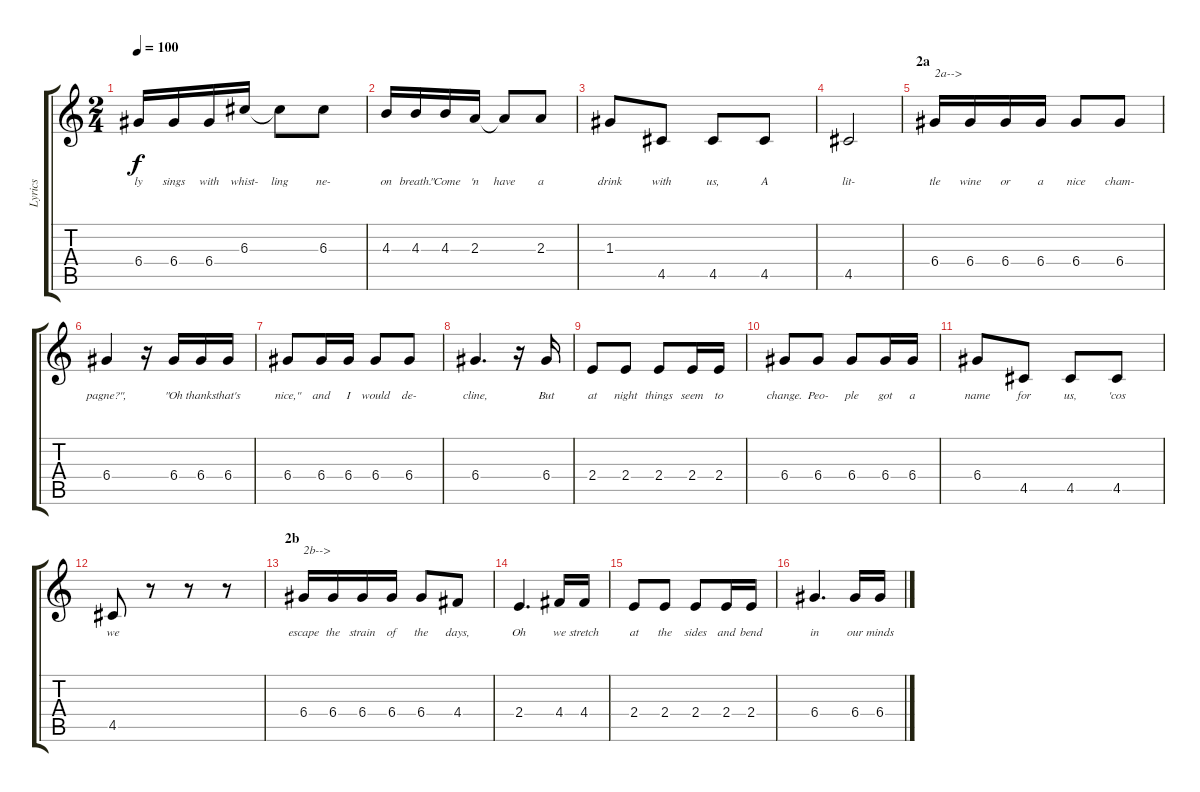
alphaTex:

\track ("Lyrics" "Lyrics") {instrument electricguitarjazz}
\staff {score tabs}
\tuning (E4 B3 G3 D3 A2 E2) {hide}
\ts (2 4)
\tempo 100
\clef g2
\ks c
6.4.16{lyrics (0 "ly") lyrics (1 "") lyrics (2 "") lyrics (3 "") lyrics (4 "") dy f} 6.4.16{lyrics (0 "sings") lyrics (1 "") lyrics (2 "") lyrics (3 "") lyrics (4 "")} 6.4.16{lyrics (0 "with") lyrics (1 "") lyrics (2 "") lyrics (3 "") lyrics (4 "")} 6.3.16{lyrics (0 "whist-") lyrics (1 "") lyrics (2 "") lyrics (3 "") lyrics (4 "")} 6.3{t}.8{lyrics (0 "ling") lyrics (1 "") lyrics (2 "") lyrics (3 "") lyrics (4 "")} 6.3.8{lyrics (0 "ne-") lyrics (1 "") lyrics (2 "") lyrics (3 "") lyrics (4 "")} |
4.3.16{lyrics (0 "on") lyrics (1 "") lyrics (2 "") lyrics (3 "") lyrics (4 "")} 4.3.16{lyrics (0 "breath.") lyrics (1 "") lyrics (2 "") lyrics (3 "") lyrics (4 "")} 4.3.16{lyrics (0 "\"Come") lyrics (1 "") lyrics (2 "") lyrics (3 "") lyrics (4 "")} 2.3.16{lyrics (0 "'n") lyrics (1 "") lyrics (2 "") lyrics (3 "") lyrics (4 "")} 2.3{t}.8{lyrics (0 "have") lyrics (1 "") lyrics (2 "") lyrics (3 "") lyrics (4 "")} 2.3.8{lyrics (0 "a") lyrics (1 "") lyrics (2 "") lyrics (3 "") lyrics (4 "")} |
1.3.8{lyrics (0 "drink") lyrics (1 "") lyrics (2 "") lyrics (3 "") lyrics (4 "")} 4.5.8{lyrics (0 "with") lyrics (1 "") lyrics (2 "") lyrics (3 "") lyrics (4 "")} 4.5.8{lyrics (0 "us,") lyrics (1 "") lyrics (2 "") lyrics (3 "") lyrics (4 "")} 4.5.8{lyrics (0 "A") lyrics (1 "") lyrics (2 "") lyrics (3 "") lyrics (4 "")} |
4.5.2{lyrics (0 "lit-") lyrics (1 "") lyrics (2 "") lyrics (3 "") lyrics (4 "")} |
\section ("" "2a")
6.4.16{txt "2a-->" lyrics (0 "tle") lyrics (1 "") lyrics (2 "") lyrics (3 "") lyrics (4 "")} 6.4.16{lyrics (0 "wine") lyrics (1 "") lyrics (2 "") lyrics (3 "") lyrics (4 "")} 6.4.16{lyrics (0 "or") lyrics (1 "") lyrics (2 "") lyrics (3 "") lyrics (4 "")} 6.4.16{lyrics (0 "a") lyrics (1 "") lyrics (2 "") lyrics (3 "") lyrics (4 "")} 6.4.8{lyrics (0 "nice") lyrics (1 "") lyrics (2 "") lyrics (3 "") lyrics (4 "")} 6.4.8{lyrics (0 "cham-") lyrics (1 "") lyrics (2 "") lyrics (3 "") lyrics (4 "")} |
6.4.4{lyrics (0 "pagne?\",") lyrics (1 "") lyrics (2 "") lyrics (3 "") lyrics (4 "")} r.16 6.4.16{lyrics (0 "\"Oh") lyrics (1 "") lyrics (2 "") lyrics (3 "") lyrics (4 "")} 6.4.16{lyrics (0 "thanks") lyrics (1 "") lyrics (2 "") lyrics (3 "") lyrics (4 "")} 6.4.16{lyrics (0 "that's") lyrics (1 "") lyrics (2 "") lyrics (3 "") lyrics (4 "")} |
6.4.8{lyrics (0 "nice,\"") lyrics (1 "") lyrics (2 "") lyrics (3 "") lyrics (4 "")} 6.4.16{lyrics (0 "and") lyrics (1 "") lyrics (2 "") lyrics (3 "") lyrics (4 "")} 6.4.16{lyrics (0 "I") lyrics (1 "") lyrics (2 "") lyrics (3 "") lyrics (4 "")} 6.4.8{lyrics (0 "would") lyrics (1 "") lyrics (2 "") lyrics (3 "") lyrics (4 "")} 6.4.8{lyrics (0 "de-") lyrics (1 "") lyrics (2 "") lyrics (3 "") lyrics (4 "")} |
6.4.4{d lyrics (0 "cline,") lyrics (1 "") lyrics (2 "") lyrics (3 "") lyrics (4 "")} r.16 6.4.16{lyrics (0 "But") lyrics (1 "") lyrics (2 "") lyrics (3 "") lyrics (4 "")} |
2.4.8{lyrics (0 "at") lyrics (1 "") lyrics (2 "") lyrics (3 "") lyrics (4 "")} 2.4.8{lyrics (0 "night") lyrics (1 "") lyrics (2 "") lyrics (3 "") lyrics (4 "")} 2.4.8{lyrics (0 "things") lyrics (1 "") lyrics (2 "") lyrics (3 "") lyrics (4 "")} 2.4.16{lyrics (0 "seem") lyrics (1 "") lyrics (2 "") lyrics (3 "") lyrics (4 "")} 2.4.16{lyrics (0 "to") lyrics (1 "") lyrics (2 "") lyrics (3 "") lyrics (4 "")} |
6.4.8{lyrics (0 "change.") lyrics (1 "") lyrics (2 "") lyrics (3 "") lyrics (4 "")} 6.4.8{lyrics (0 "Peo-") lyrics (1 "") lyrics (2 "") lyrics (3 "") lyrics (4 "")} 6.4.8{lyrics (0 "ple") lyrics (1 "") lyrics (2 "") lyrics (3 "") lyrics (4 "")} 6.4.16{lyrics (0 "got") lyrics (1 "") lyrics (2 "") lyrics (3 "") lyrics (4 "")} 6.4.16{lyrics (0 "a") lyrics (1 "") lyrics (2 "") lyrics (3 "") lyrics (4 "")} |
6.4.8{lyrics (0 "name") lyrics (1 "") lyrics (2 "") lyrics (3 "") lyrics (4 "")} 4.5.8{lyrics (0 "for") lyrics (1 "") lyrics (2 "") lyrics (3 "") lyrics (4 "")} 4.5.8{lyrics (0 "us,") lyrics (1 "") lyrics (2 "") lyrics (3 "") lyrics (4 "")} 4.5.8{lyrics (0 "'cos") lyrics (1 "") lyrics (2 "") lyrics (3 "") lyrics (4 "")} |
4.5.8{lyrics (0 "we") lyrics (1 "") lyrics (2 "") lyrics (3 "") lyrics (4 "")} r.8 r.8 r.8 |
\section ("" "2b")
6.4.16{txt "2b-->" lyrics (0 "escape") lyrics (1 "") lyrics (2 "") lyrics (3 "") lyrics (4 "")} 6.4.16{lyrics (0 "the") lyrics (1 "") lyrics (2 "") lyrics (3 "") lyrics (4 "")} 6.4.16{lyrics (0 "strain") lyrics (1 "") lyrics (2 "") lyrics (3 "") lyrics (4 "")} 6.4.16{lyrics (0 "of") lyrics (1 "") lyrics (2 "") lyrics (3 "") lyrics (4 "")} 6.4.8{lyrics (0 "the") lyrics (1 "") lyrics (2 "") lyrics (3 "") lyrics (4 "")} 4.4.8{lyrics (0 "days,") lyrics (1 "") lyrics (2 "") lyrics (3 "") lyrics (4 "")} |
2.4.4{d lyrics (0 "Oh") lyrics (1 "") lyrics (2 "") lyrics (3 "") lyrics (4 "")} 4.4.16{lyrics (0 "we") lyrics (1 "") lyrics (2 "") lyrics (3 "") lyrics (4 "")} 4.4.16{lyrics (0 "stretch") lyrics (1 "") lyrics (2 "") lyrics (3 "") lyrics (4 "")} |
2.4.8{lyrics (0 "at") lyrics (1 "") lyrics (2 "") lyrics (3 "") lyrics (4 "")} 2.4.8{lyrics (0 "the") lyrics (1 "") lyrics (2 "") lyrics (3 "") lyrics (4 "")} 2.4.8{lyrics (0 "sides") lyrics (1 "") lyrics (2 "") lyrics (3 "") lyrics (4 "")} 2.4.16{lyrics (0 "and") lyrics (1 "") lyrics (2 "") lyrics (3 "") lyrics (4 "")} 2.4.16{lyrics (0 "bend") lyrics (1 "") lyrics (2 "") lyrics (3 "") lyrics (4 "")} |
6.4.4{d lyrics (0 "in") lyrics (1 "") lyrics (2 "") lyrics (3 "") lyrics (4 "")} 6.4.16{lyrics (0 "our") lyrics (1 "") lyrics (2 "") lyrics (3 "") lyrics (4 "")} 6.4.16{lyrics (0 "minds") lyrics (1 "") lyrics (2 "") lyrics (3 "") lyrics (4 "")}
